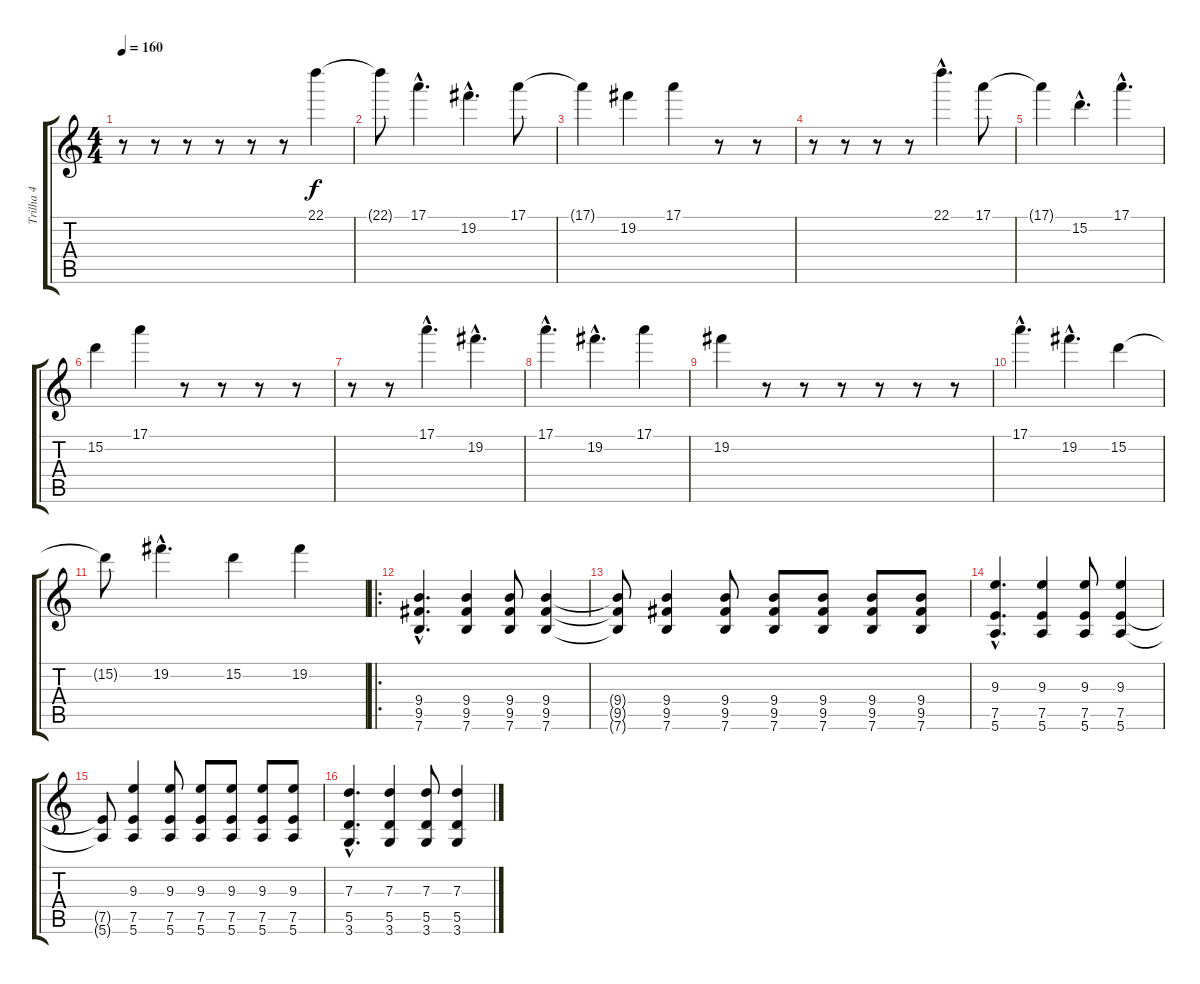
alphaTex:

\track ("Trilha 4" "Trilha 4") {instrument overdrivenguitar}
\staff {score tabs}
\tuning (E4 B3 G3 D3 A2 E2) {hide}
\ts (4 4)
\tempo 160
\clef g2
\ks c
r.8{dy f} r.8 r.8 r.8 r.8 r.8 22.1.4 |
22.1{t}.8 17.1{hac}.4{d} 19.2{hac}.4{d} 17.1.8 |
17.1{t}.4 19.2.4 17.1.4 r.8 r.8 |
r.8 r.8 r.8 r.8 22.1{hac}.4{d} 17.1.8 |
17.1{t}.4 15.2{hac}.4{d} 17.1{hac}.4{d} |
15.2.4 17.1.4 r.8 r.8 r.8 r.8 |
r.8 r.8 17.1{hac}.4{d} 19.2{hac}.4{d} |
17.1{hac}.4{d} 19.2{hac}.4{d} 17.1.4 |
19.2.4 r.8 r.8 r.8 r.8 r.8 r.8 |
17.1{hac}.4{d} 19.2{hac}.4{d} 15.2.4 |
15.2{t}.8 19.2{hac}.4{d} 15.2.4 19.2.4 |
\ro
(9.4{hac} 9.5{hac} 7.6{hac}).4{d} (9.4 9.5 7.6).4 (9.4 9.5 7.6).8 (9.4 9.5 7.6).4 |
(9.4{t} 9.5{t} 7.6{t}).8 (9.4 9.5 7.6).4 (9.4 9.5 7.6).8 (9.4 9.5 7.6).8 (9.4 9.5 7.6).8 (9.4 9.5 7.6).8 (9.4 9.5 7.6).8 |
(9.3{hac} 7.5{hac} 5.6{hac}).4{d} (9.3 7.5 5.6).4 (9.3 7.5 5.6).8 (9.3 7.5 5.6).4 |
(7.5{t} 5.6{t}).8 (9.3 7.5 5.6).4 (9.3 7.5 5.6).8 (9.3 7.5 5.6).8 (9.3 7.5 5.6).8 (9.3 7.5 5.6).8 (9.3 7.5 5.6).8 |
(7.3{hac} 5.5{hac} 3.6{hac}).4{d} (7.3 5.5 3.6).4 (7.3 5.5 3.6).8 (7.3 5.5 3.6).4
